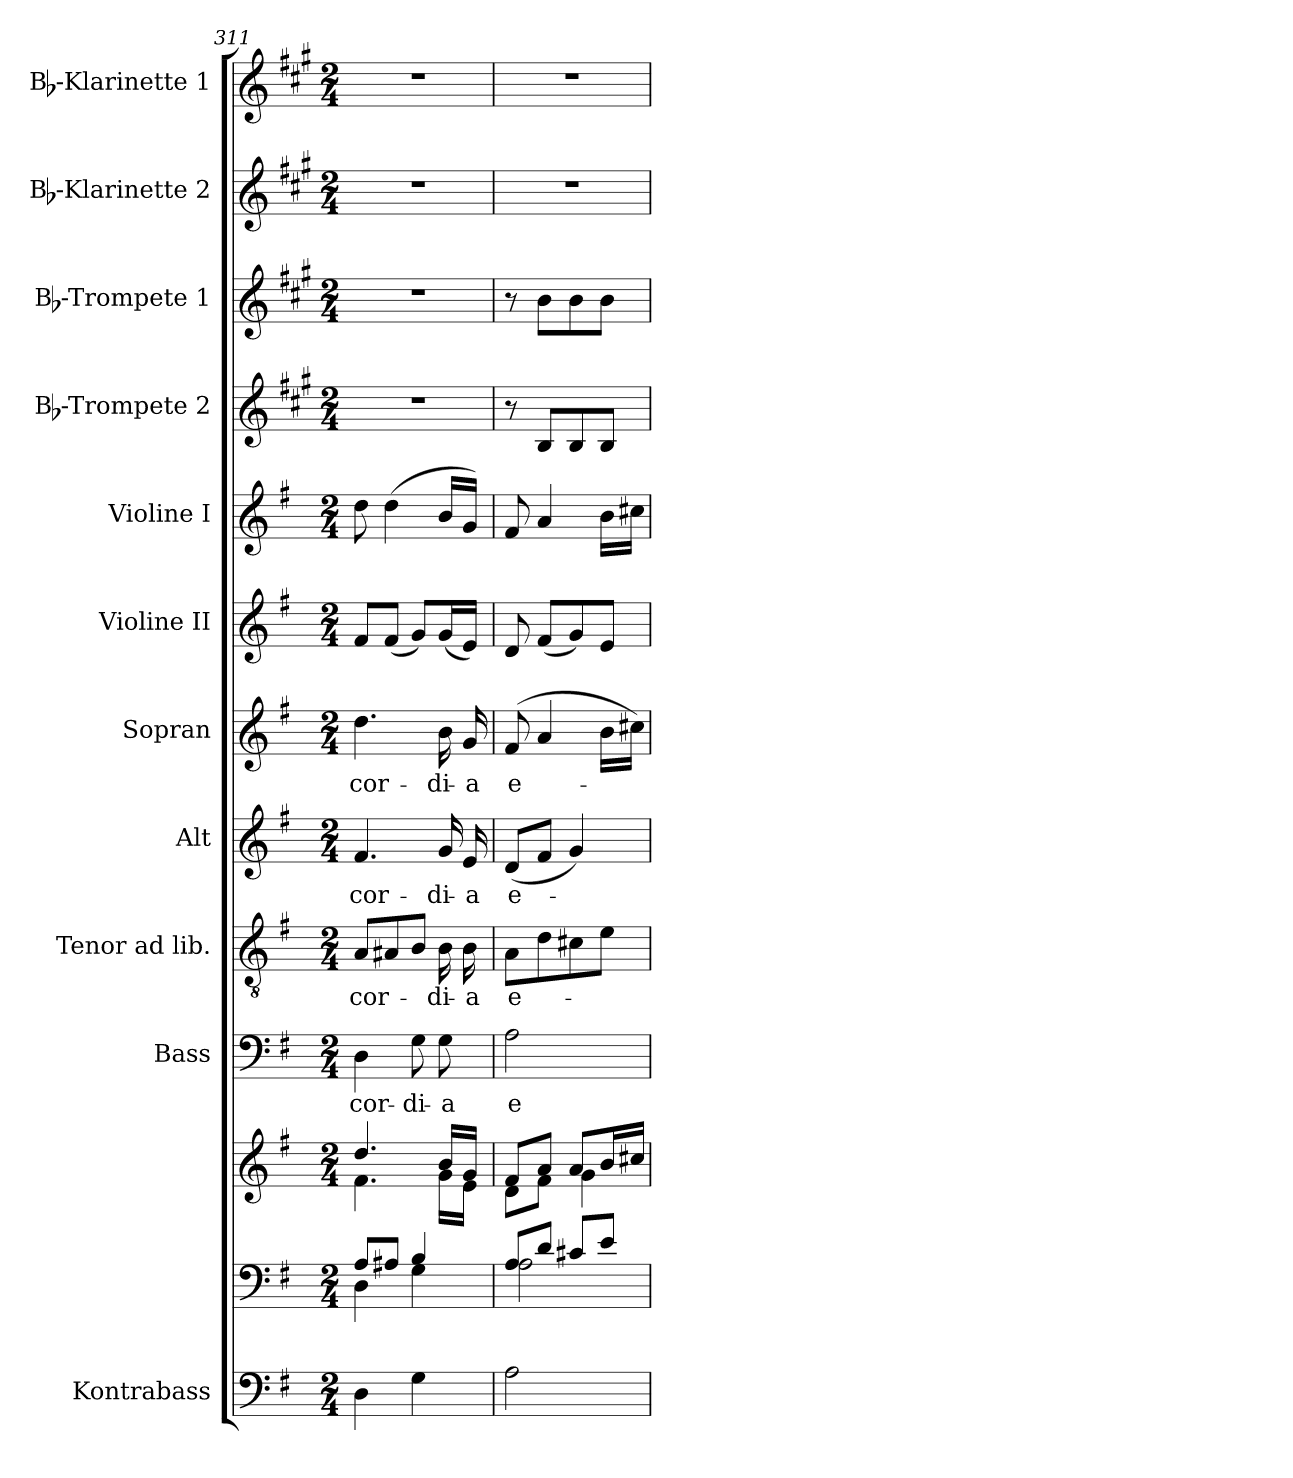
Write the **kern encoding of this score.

**kern	**kern	**kern	**kern	**text	**kern	**text	**kern	**text	**kern	**text	**kern	**kern	**kern	**kern	**kern	**kern
*part12	*part11	*part11	*part10	*part10	*part9	*part9	*part8	*part8	*part7	*part7	*part6	*part5	*part4	*part3	*part2	*part1
*staff13	*staff12	*staff11	*staff10	*staff10	*staff9	*staff9	*staff8	*staff8	*staff7	*staff7	*staff6	*staff5	*staff4	*staff3	*staff2	*staff1
*I"Kontrabass	*	*	*I"Bass	*	*I"Tenor ad lib.	*	*I"Alt	*	*I"Sopran	*	*I"Violine II	*I"Violine I	*I"Bb-Trompete 2	*I"Bb-Trompete 1	*I"Bb-Klarinette 2	*I"Bb-Klarinette 1
*I'Kb.	*	*	*I'B.	*	*I'T.	*	*I'A.	*	*I'S.	*	*I'Vl. II	*I'Vl. I	*I'Bb Trp. 2	*I'Bb Trp. 1	*I'Bb Kl. 2	*I'Bb Kl. 1
*clefF4	*clefF4	*clefG2	*clefF4	*	*clefGv2	*	*clefG2	*	*clefG2	*	*clefG2	*clefG2	*clefG2	*clefG2	*clefG2	*clefG2
*ITrd7c12	*	*	*	*	*	*	*	*	*	*	*	*	*ITrd1c2	*ITrd1c2	*ITrd1c2	*ITrd1c2
*k[f#]	*k[f#]	*k[f#]	*k[f#]	*	*k[f#]	*	*k[f#]	*	*k[f#]	*	*k[f#]	*k[f#]	*k[f#]	*k[f#]	*k[f#]	*k[f#]
*G:	*G:	*G:	*G:	*	*G:	*	*G:	*	*G:	*	*G:	*G:	*G:	*G:	*G:	*G:
*M2/4	*M2/4	*M2/4	*M2/4	*	*M2/4	*	*M2/4	*	*M2/4	*	*M2/4	*M2/4	*M2/4	*M2/4	*M2/4	*M2/4
=311	=311	=311	=311	=311	=311	=311	=311	=311	=311	=311	=311	=311	=311	=311	=311	=311
*	*^	*^	*	*	*	*	*	*	*	*	*	*	*	*	*	*
!	!	!	!	!	!	!LO:LY:b	!	!LO:LY:b	!	!LO:LY:b	!	!LO:LY:b	!	!	!	!	!	!
4DD\	8A/L	4D\	4.dd/	4.f#\	4D\	-cor-	8A/L	-cor-	4.f#/	-cor-	4.dd\	-cor-	8f#/L	8dd\	2r	2r	2r	2r
.	8A#X/J	.	.	.	.	.	8A#X/	.	.	.	.	.	(<8f#/J	(<4dd\	.	.	.	.
!	!	!	!	!	!	!LO:LY:b	!	!	!	!	!	!	!	!	!	!	!	!
4GG\	4B/	4G\	.	.	8G\	-di-	8B/J	.	.	.	.	.	8g/L)	.	.	.	.	.
!	!	!	!	!	!	!LO:LY:b	!	!LO:LY:b	!	!LO:LY:b	!	!LO:LY:b	!	!	!	!	!	!
.	.	.	16b/LL	16g\LL	8G\	-a	16B\	-di-	16g/	-di-	16b\	-di-	(<16g/L	16b/LL	.	.	.	.
!	!	!	!	!	!	!	!	!LO:LY:b	!	!LO:LY:b	!	!LO:LY:b	!	!	!	!	!	!
.	.	.	16g/JJ	16e\JJ	.	.	16B\	-a	16e/	-a	16g/	-a	16e/JJ)	16g/JJ)	.	.	.	.
=312	=312	=312	=312	=312	=312	=312	=312	=312	=312	=312	=312	=312	=312	=312	=312	=312	=312	=312
!	!	!	!	!	!	!LO:LY:b	!	!LO:LY:b	!	!LO:LY:b	!	!LO:LY:b	!	!	!	!	!	!
2AA\	8A/L	2A\	8f#/L	8d\L	2A\	e-	8A\L	e-	(<8d/L	e-	(>8f#/	e-	8d/	8f#/	8r	8r	2r	2r
.	8d/J	.	8a/J	8f#\J	.	.	8d\	.	8f#/J	.	4a/	.	(<8f#/L	4a/	8A/L	8a\L	.	.
.	8c#X/L	.	8a/L	4g\	.	.	8c#X\	.	4g/)	.	.	.	8g/)	.	8A/	8a\	.	.
.	8e/J	.	16b/L	.	.	.	8e\J	.	.	.	16b\LL	.	8e/J	16b\LL	8A/J	8a\J	.	.
.	.	.	16cc#X/JJ	.	.	.	.	.	.	.	16cc#X\JJ)	.	.	16cc#X\JJ	.	.	.	.
*	*v	*v	*	*	*	*	*	*	*	*	*	*	*	*	*	*	*	*
*	*	*v	*v	*	*	*	*	*	*	*	*	*	*	*	*	*	*
=	=	=	=	=	=	=	=	=	=	=	=	=	=	=	=	=
*-	*-	*-	*-	*-	*-	*-	*-	*-	*-	*-	*-	*-	*-	*-	*-	*-
